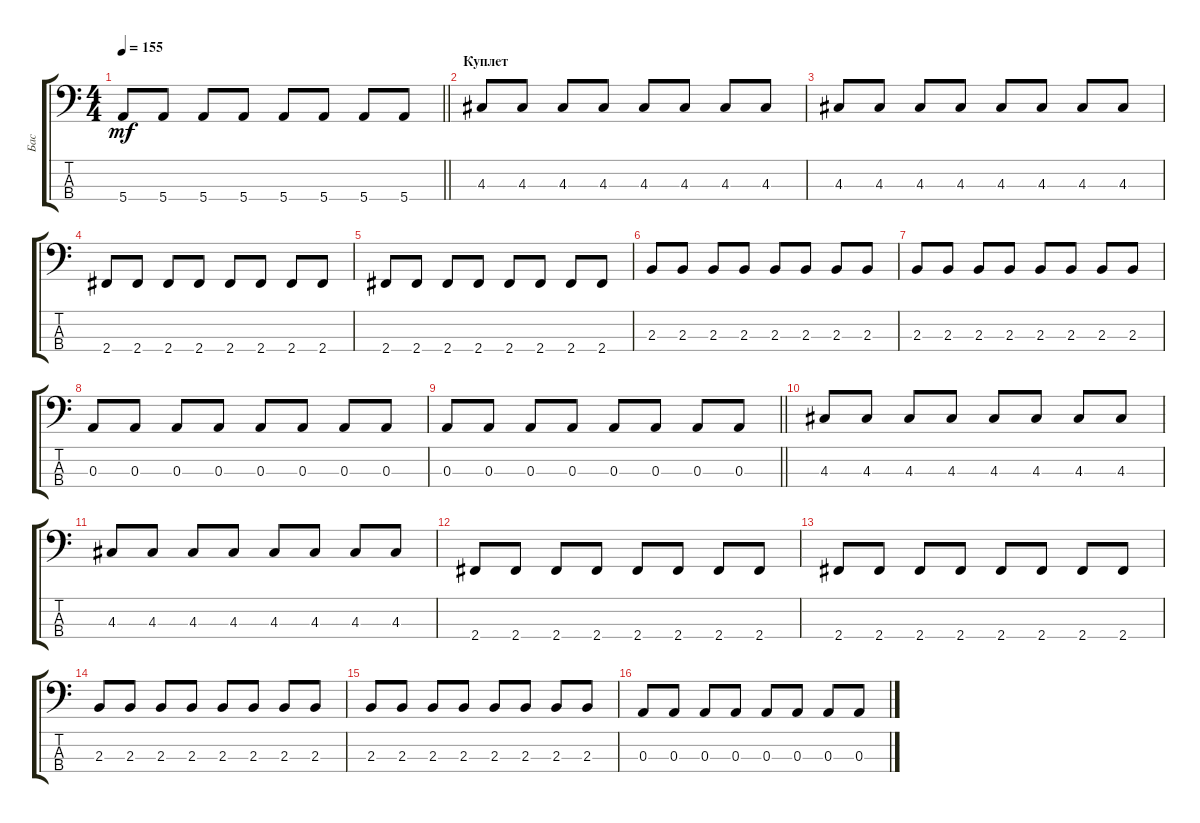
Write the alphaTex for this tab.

\track ("Бас" "Бас") {instrument electricbassfinger}
\staff {score tabs}
\tuning (G2 D2 A1 E1) {hide}
\ts (4 4)
\tempo 155
\clef f4
\barLineRight lightlight
\ks c
5.4.8{dy mf} 5.4.8 5.4.8 5.4.8 5.4.8 5.4.8 5.4.8 5.4.8 |
\section ("" "Куплет")
4.3.8 4.3.8 4.3.8 4.3.8 4.3.8 4.3.8 4.3.8 4.3.8 |
4.3.8 4.3.8 4.3.8 4.3.8 4.3.8 4.3.8 4.3.8 4.3.8 |
2.4.8 2.4.8 2.4.8 2.4.8 2.4.8 2.4.8 2.4.8 2.4.8 |
2.4.8 2.4.8 2.4.8 2.4.8 2.4.8 2.4.8 2.4.8 2.4.8 |
2.3.8 2.3.8 2.3.8 2.3.8 2.3.8 2.3.8 2.3.8 2.3.8 |
2.3.8 2.3.8 2.3.8 2.3.8 2.3.8 2.3.8 2.3.8 2.3.8 |
0.3.8 0.3.8 0.3.8 0.3.8 0.3.8 0.3.8 0.3.8 0.3.8 |
\barLineRight lightlight
0.3.8 0.3.8 0.3.8 0.3.8 0.3.8 0.3.8 0.3.8 0.3.8 |
\section ("" " ")
4.3.8 4.3.8 4.3.8 4.3.8 4.3.8 4.3.8 4.3.8 4.3.8 |
4.3.8 4.3.8 4.3.8 4.3.8 4.3.8 4.3.8 4.3.8 4.3.8 |
2.4.8 2.4.8 2.4.8 2.4.8 2.4.8 2.4.8 2.4.8 2.4.8 |
2.4.8 2.4.8 2.4.8 2.4.8 2.4.8 2.4.8 2.4.8 2.4.8 |
2.3.8 2.3.8 2.3.8 2.3.8 2.3.8 2.3.8 2.3.8 2.3.8 |
2.3.8 2.3.8 2.3.8 2.3.8 2.3.8 2.3.8 2.3.8 2.3.8 |
0.3.8 0.3.8 0.3.8 0.3.8 0.3.8 0.3.8 0.3.8 0.3.8
